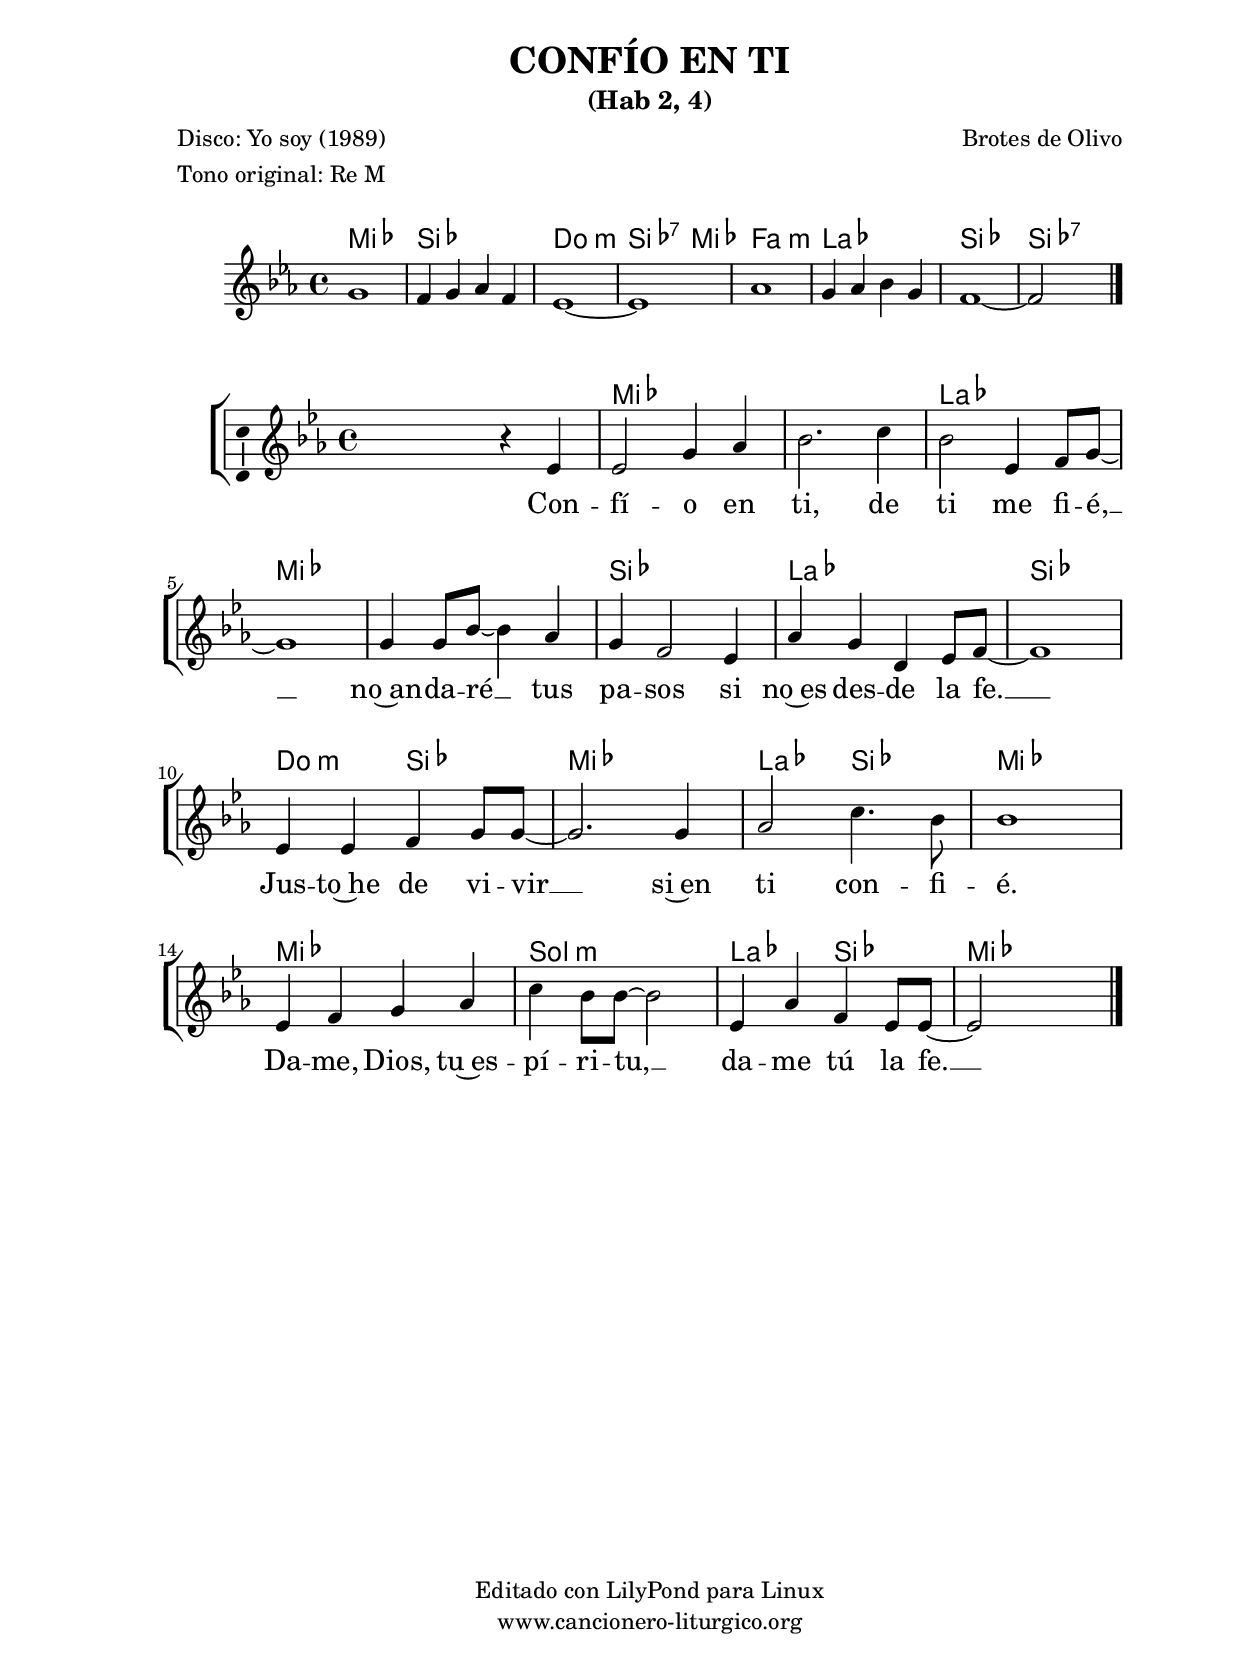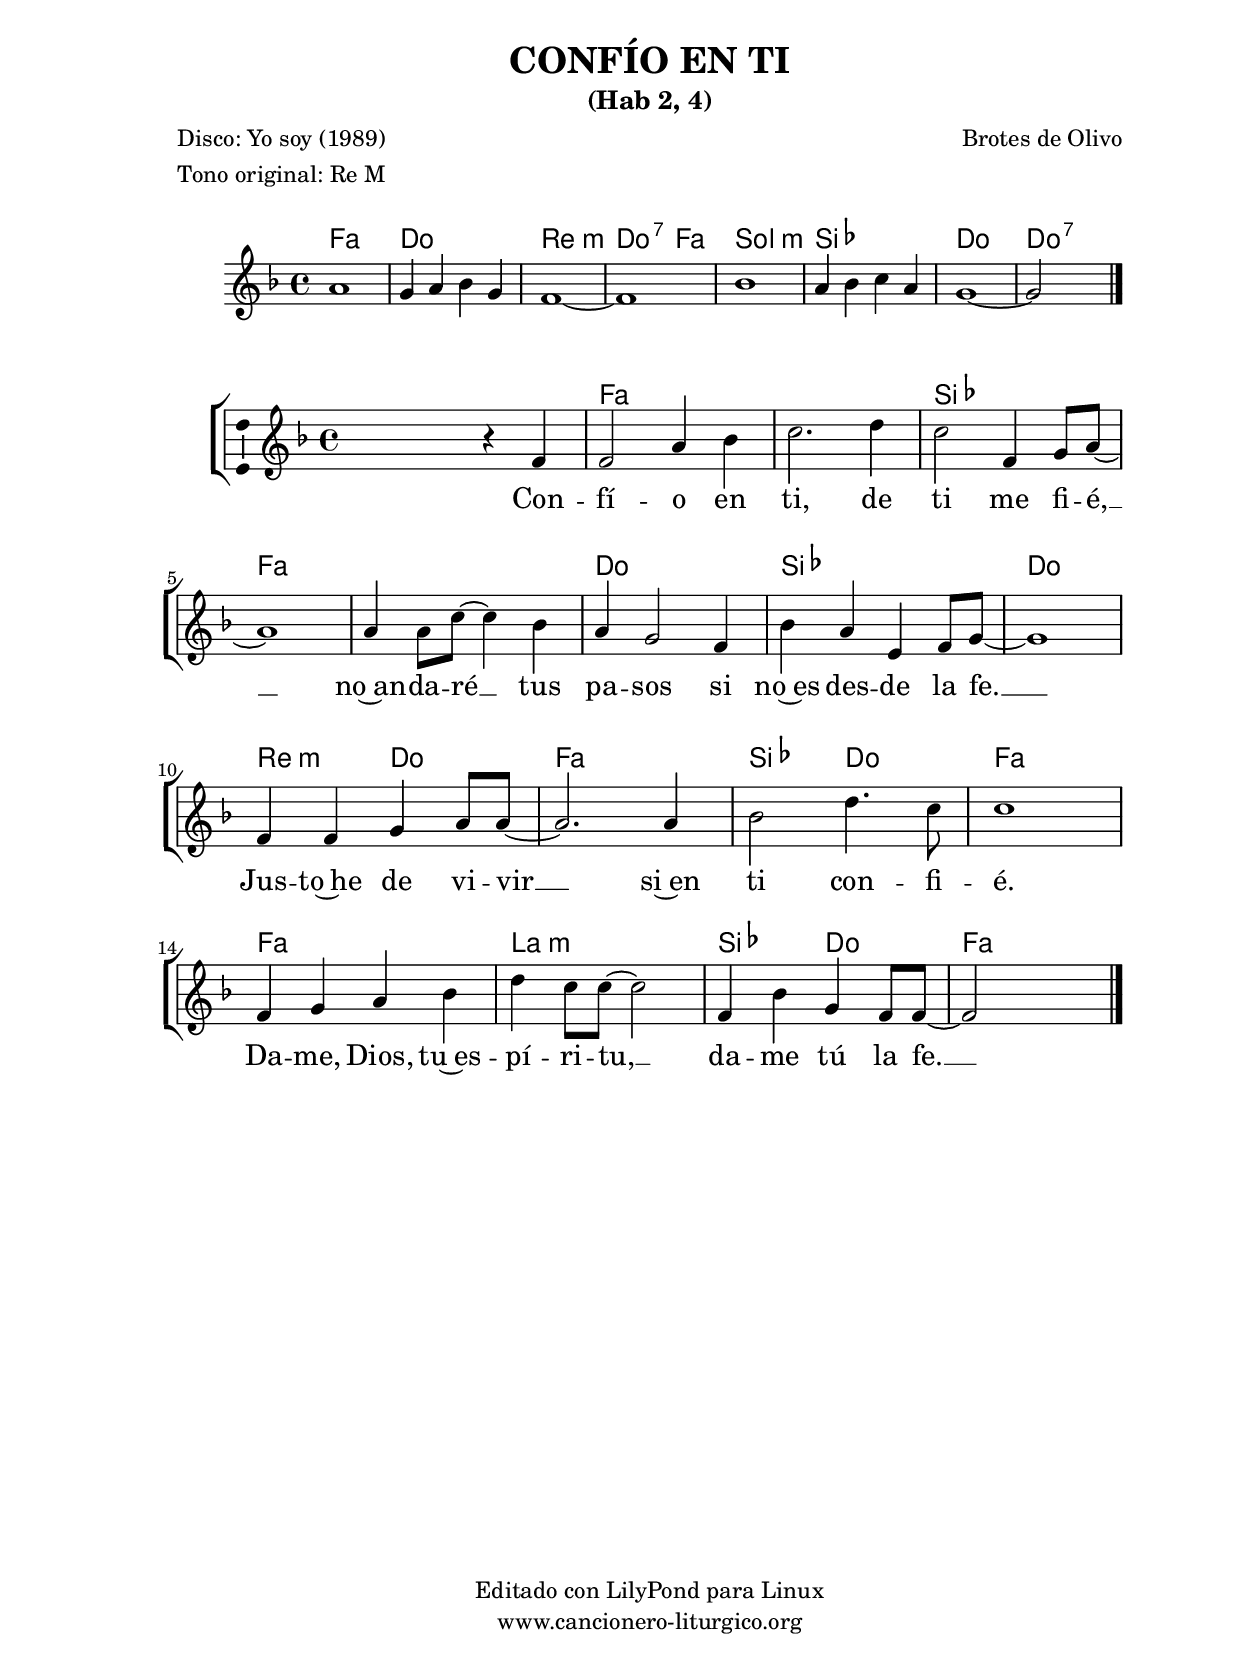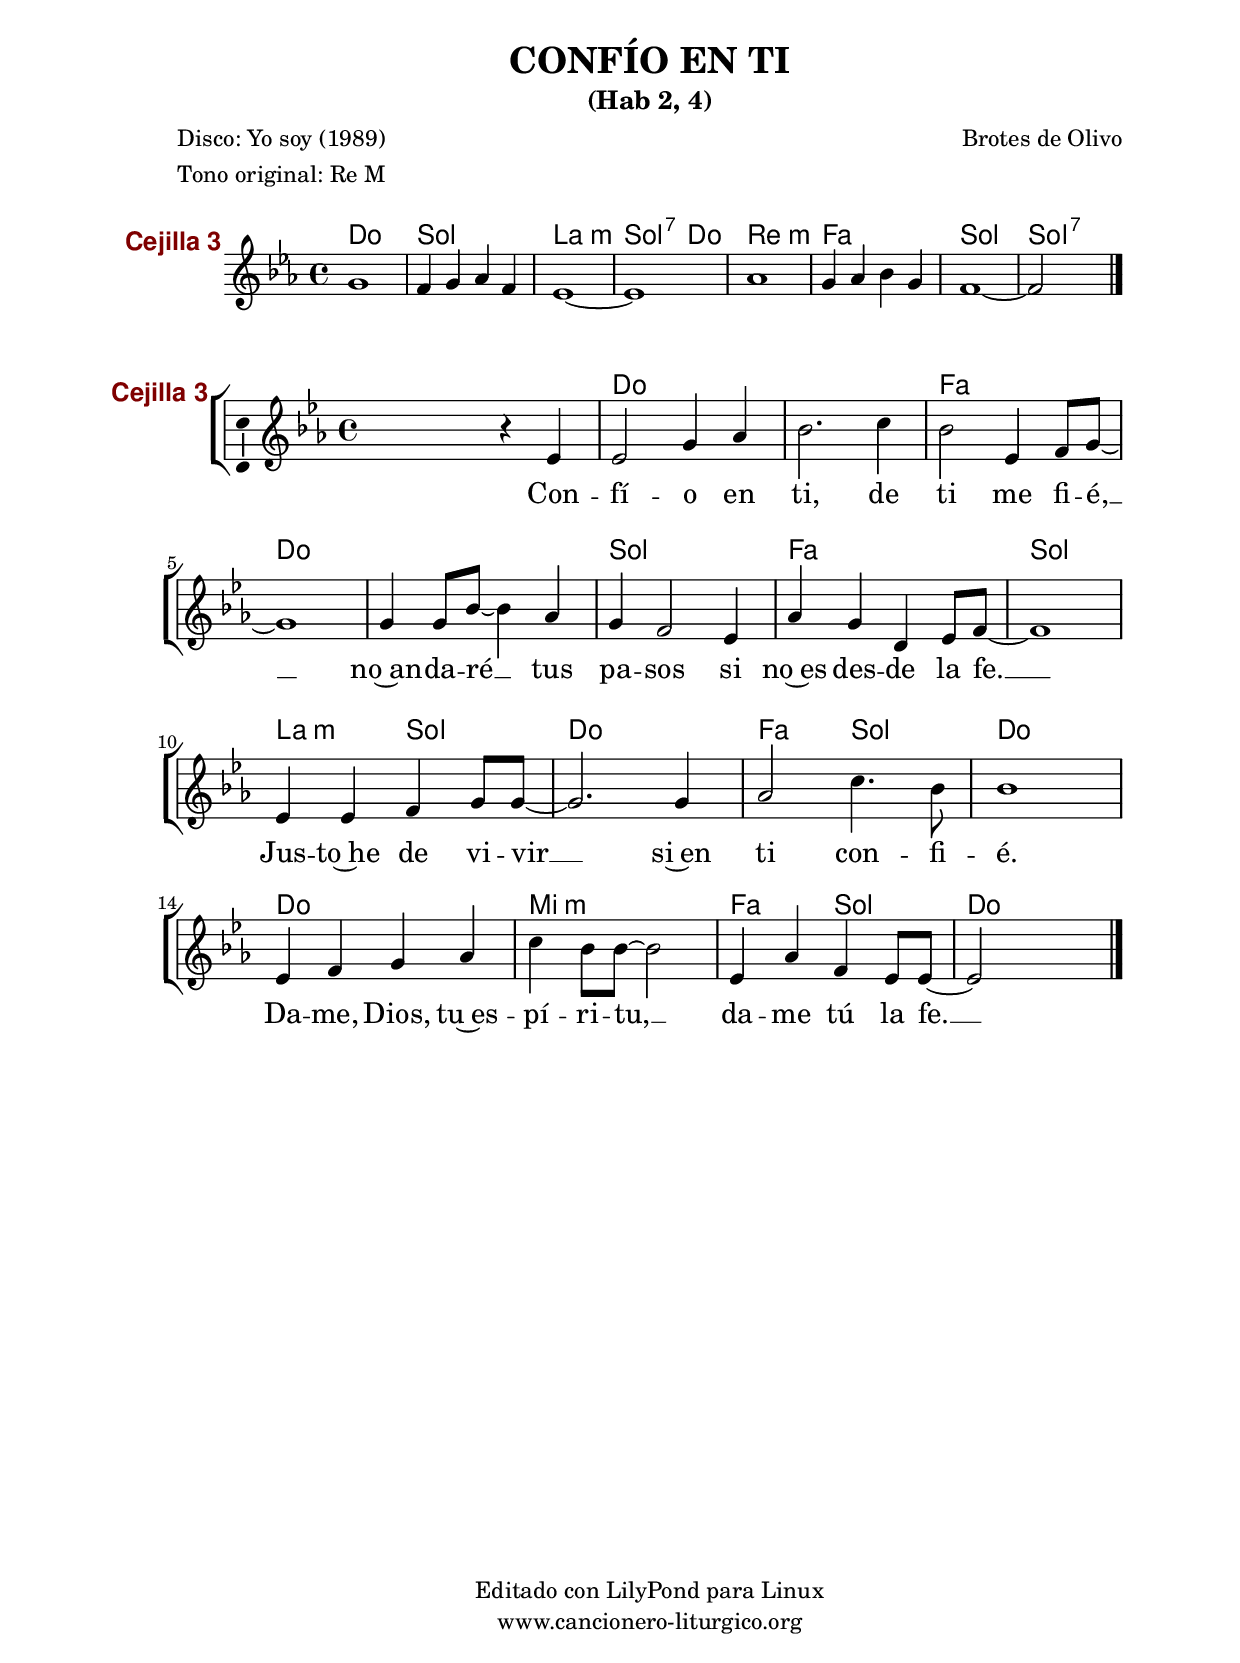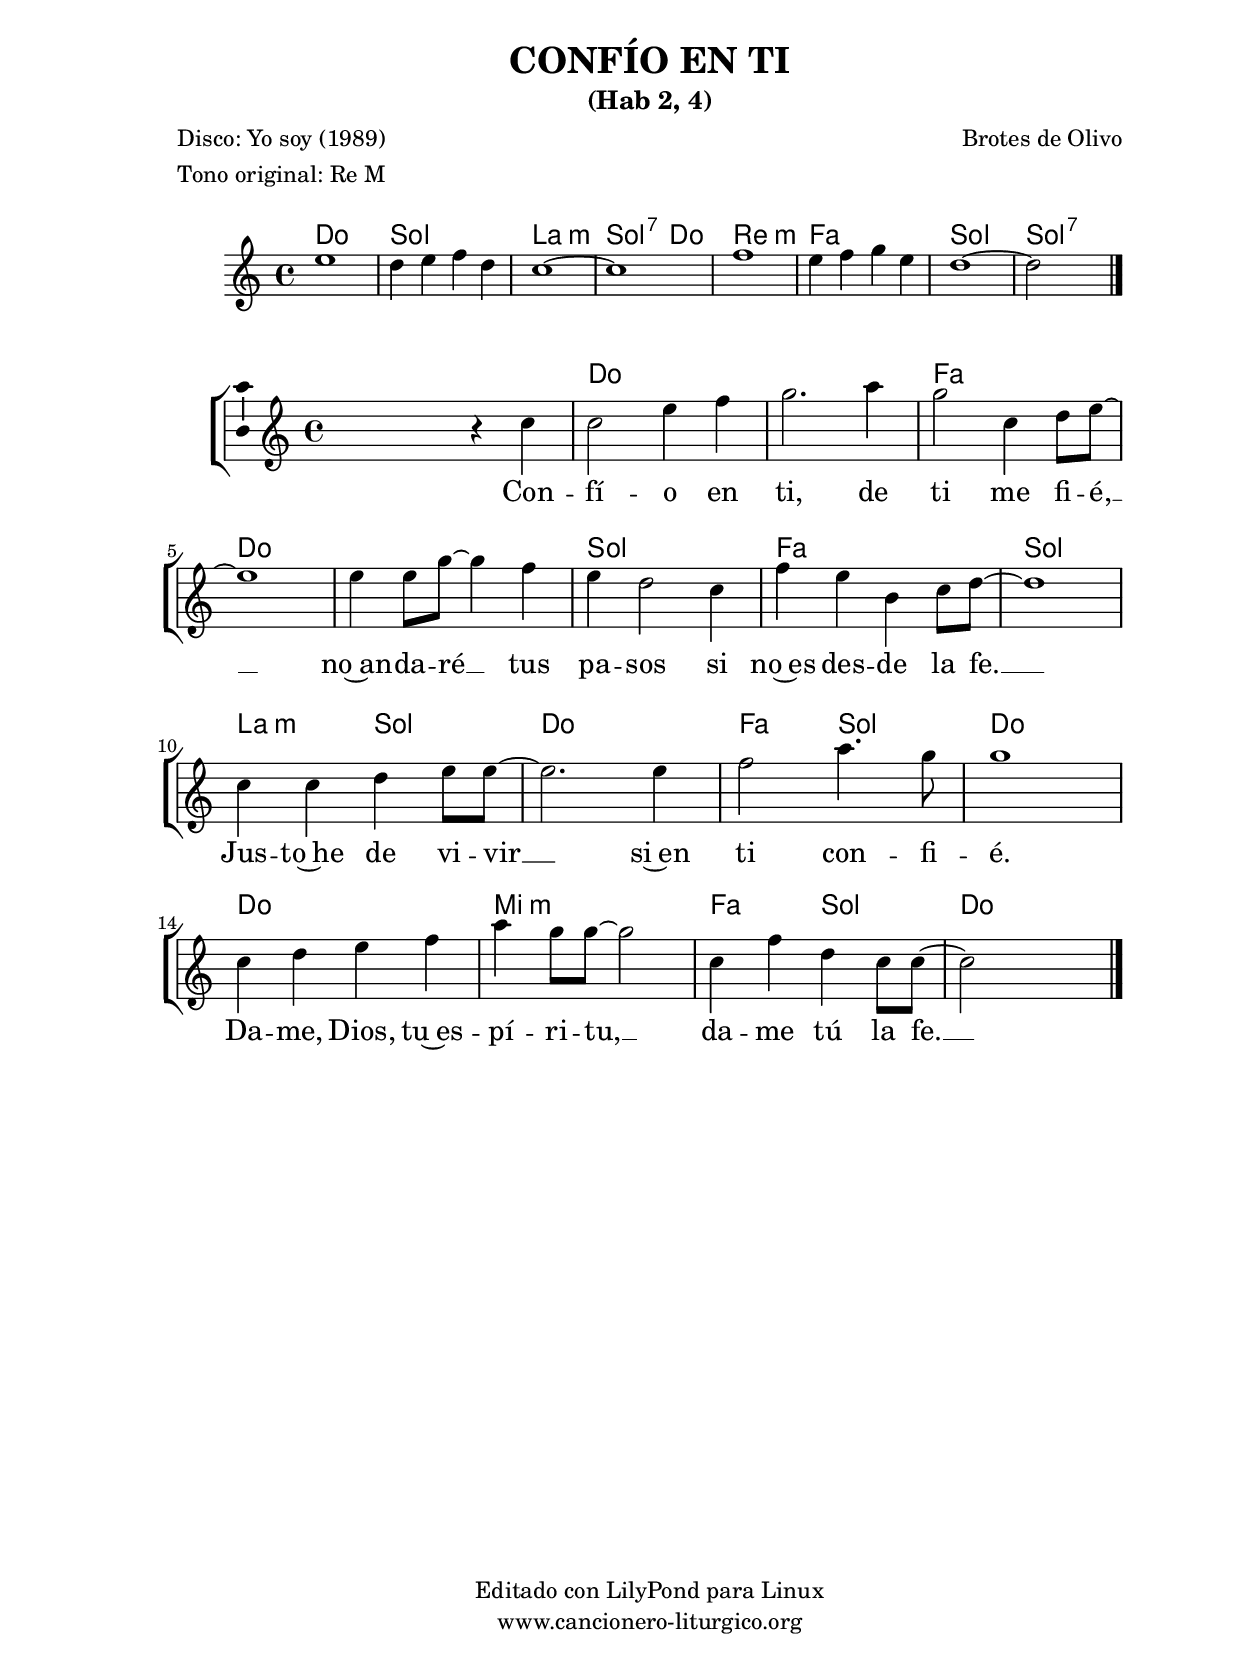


%versión de lilypond para la que se ha escrito esta partitura:
\version "2.16.0"

	%Tamaño papel
	#(set-default-paper-size "a4")
	%Tamaño partitura
	#(set-global-staff-size 20)
	%No responde al pulsar sobre una nota
	#(ly:set-option 'point-and-click #f)

%parámetros del encabezamiento:
\header {
	title = "CONFÍO EN TI"
	subtitle = "(Hab 2, 4)"
	composer = "Brotes de Olivo"
	poet = "Disco: Yo soy (1989)"
	meter = "Tono original: Re M"
	arranger = ""
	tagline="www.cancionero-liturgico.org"
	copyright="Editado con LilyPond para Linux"
	tiempo = ""
	usos = ""
	letra = ""
	}

%parámetros asociados al papel:
\paper  {
	oddHeaderMarkup = \markup {\fill-line { \on-the-fly #not-first-page \fromproperty #'header:title \on-the-fly #not-first-page \fromproperty #'header:composer }}
	evenHeaderMarkup = \markup {\fill-line { \fromproperty #'header:composer \fromproperty #'header:title }}
	#(set-paper-size "a4")
	print-page-number = ##f
	first-page-number = 1
	print-first-page-number = ##f
%	head-separation = 3.0 \cm
	top-margin = 2.0 \cm
	bottom-margin = 0.5\cm
%%%	bottom-margin = -2.0\cm
	left-margin = 3.0 \cm
	line-width = 16.0 \cm 
	indent = 8\mm
	interscoreline = 2.\mm
	between-system-space = 15\mm
%	para que las partituras no llenen la hoja:
	ragged-bottom = ##t
%	idem para la última hoja:
	ragged-last-bottom = ##f
%	para que las partituras llenen el ancho del papel:
	ragged-last = ##f
	after-title-space = 2.5 \cm
%page-count=1
%system-count=8

	%Flexible Vertical Spacing
%	markup-markup-spacing =
%	#'((basic-distance . 15) (minimum-distance . 15) (padding . 3))
	markup-system-spacing =
	#'((basic-distance . 15) (minimum-distance . 15) (padding . 3))
	system-system-spacing =
	#'((basic-distance . 15) (minimum-distance . 15) (padding . 3))
	score-system-spacing =
	#'((basic-distance . 15) (minimum-distance . 15) (padding . 5))
%	top-system-spacing = % header
%	#'((basic-distance . 8) (minimum-distance . 0) (padding . 0))
%	top-markup-spacing =
%	#'((basic-distance . 20) (minimum-distance . 20) (padding . 0))
	last-bottom-spacing = % footer
	#'((basic-distance . 5) (minimum-distance . 5) (padding . 0))
%	score-markup-spacing =
%	#'((basic-distance . 16) (minimum-distance . 13) (padding . 0))

	}


%parámetros que afectan a toda la partitura:
global =  {
	%clave de sol (G):
	\clef G
	%armadura:
	\transpose d ees
	\key d \major
	\tempo 4=140
	\set Score.tempoHideNote = ##t
	}


acordesintro = {
	\italianChords
	\chordmode {
	\transpose d ees
{

d1 a b:m a2:7 d e1:m g a a:7

}
}
}

melodiaintro = 

	\transpose d ees
{
	\relative c'{
	\time 4/4

fis1
e4 fis g e
d1~
d
g1
fis4 g a fis
e1~
e2 s2

\bar "|."
}
}

acordes = {
	\italianChords
	\chordmode {
	\transpose d ees
{

s1
d1 s g d d a g a b2:m a d1 g2 a d1 d fis:m g2 a d1

	}
	}
}

melodia = 

	\transpose d ees
{
	\relative c'{
	\time 4/4

s2 r4 d4
d2 fis4 g
a2. b4
a2 d,4 e8 fis~
fis1
fis4 fis8 a~a4 g4
fis4 e2 d4
g4 fis cis d8 e~
e1

\break

d4 d e fis8 fis~
fis2. fis4
g2 b4. a8
a1
d,4 e fis g
b4 a8 a~a2
d,4 g e d8 d~
d2 s2


\bar "|."
	}
	}


texto = \lyricmode {
Con -- fí -- o en ti,
de ti me fi -- é, __
no~an -- da -- ré __ tus pa -- sos
si no~es des -- de la fe. __
Jus -- to~he de vi -- vir __
si~en ti con -- fi -- é.
Da -- me, Dios, tu~es -- pí -- ri -- tu, __
da -- me tú la fe. __

	}


acordesintroStaff = \context ChordNames = acordesintroStaff <<
	\set chordChanges = ##t
	\acordesintro
	>>

acordesStaff = \context ChordNames = acordesStaff <<
	\set chordChanges = ##t
	\acordes
	>>


%%%%%%%%%%%%%%%%%%%%%%%%%%%%%%%%%%% CEJILLA %%%%%%%%%%%%%%%%%%%%%%%%%%%%%%%%%%%
acordesintrocejilla = {
%%%	\override ChordNames.ChordName #'font-size = #-1
%%%	\override ChordNames.ChordName #'font-series = #'bold
	\transpose ees c {
		\acordesintro
		}
	}

acordesintrocejillaStaff = \context ChordNames = acordesintrocejillaStaff <<
	\set Staff.instrumentName = \markup \with-color #darkred \larger \bold \sans "Cejilla 3"
	\set chordChanges = ##t
	\acordesintrocejilla
	>>
acordescejilla = {
%%%	\override ChordNames.ChordName #'font-size = #-1
%%%	\override ChordNames.ChordName #'font-series = #'bold
	\transpose ees c {
		\acordes
		}
	}

acordescejillaStaff = \context ChordNames = acordescejillaStaff <<
	\set Staff.instrumentName = \markup \with-color #darkred \larger \bold \sans "Cejilla 3"
	\set chordChanges = ##t
	\acordescejilla
	>>
%%%%%%%%%%%%%%%%%%%%%%%%%%%%%%%%%%% CEJILLA %%%%%%%%%%%%%%%%%%%%%%%%%%%%%%%%%%%


vozintroStaff = \context Voice = vozintroStaff
<<
	\override Staff.StaffSymbol #'staff-space = #(magstep -0.35)
	\set Staff.midiInstrument = #"english horn"
	\set Staff.midiMinimumVolume = #0.7
	\set Staff.midiMaximumVolume = #0.9
	\global
	\melodiaintro
	>>

vozStaff = \context Voice = vozStaff
\with {\consists "Ambitus_engraver"}
<<
%	\set Staff.instrumentName = ""
%	\set Staff.shortInstrumentName = ""
%	\set Staff.midiInstrument = #"clarinet"
%	\set Staff.midiInstrument = #"cello"
%	\set Staff.midiInstrument = #"flute"
	\set Staff.midiInstrument = #"electric guitar (jazz)"
%	\set Staff.midiInstrument = #"english horn"
%	\set Staff.midiInstrument = #"violin"
%	\set Staff.midiInstrument = #"glockenspiel"
	\set Staff.midiMinimumVolume = #0.7
	\set Staff.midiMaximumVolume = #0.9
	\global
	\melodia
	>>

textoStaff = \context Lyrics = textoStaff <<
	\lyricsto vozStaff \texto
	>>


\book {
	\score {
		\context ChoirStaff {
%			\override StaffGroup.SystemStartBracket #'collapse-height = #1
%			\override Score.SystemStartBar #'collapse-height = #1
			<<
			\acordesintroStaff
			\vozintroStaff
			>>
			}
		\layout {
	    		\context {
				\Lyrics
				\override LyricText #'font-size = #2
				}
	   		 \context {
				\Score
				\override StaffSymbol #'staff-space = #(magstep +3)
				}
			}
		}
	\score {
		\context ChoirStaff {
			\override StaffGroup.SystemStartBracket #'collapse-height = #1
			\override Score.SystemStartBar #'collapse-height = #1
			<<
			\acordesStaff
			\vozStaff
			\textoStaff
			>>
			}
		\layout {
	    		\context {
				\Lyrics
				\override LyricText #'font-size = #2
				}
	   		 \context {
				\Score
				\override StaffSymbol #'staff-space = #(magstep +3)
				}
			}
		}
	\score {
		\unfoldRepeats
		\context ChoirStaff {
			<<
			\acordesintroStaff
			\vozintroStaff
			>>
			<<
			\acordesStaff
			\vozStaff
			>>
			}
		\midi {
	  		\context {
	  			\Score
				tempoWholesPerMinute = #(ly:make-moment 70 4)
				}
			}
		}
	}


%Partitura para guitarra
#(define output-suffix "G")
\book {
	\score {
		\context ChoirStaff {
%			\override StaffGroup.SystemStartBracket #'collapse-height = #1
%			\override Score.SystemStartBar #'collapse-height = #1
			<<
			\acordesintrocejillaStaff
			\vozintroStaff
			>>
			}
		\layout {
%%%%%%%%%%%%%%%%%%%%%%%%%%%%%%%%%%% CEJILLA %%%%%%%%%%%%%%%%%%%%%%%%%%%%%%%%%%%
			\context {
				\ChordNames \consists Instrument_name_engraver
				}
%%%%%%%%%%%%%%%%%%%%%%%%%%%%%%%%%%% CEJILLA %%%%%%%%%%%%%%%%%%%%%%%%%%%%%%%%%%%
	    		\context {
				\Lyrics
				\override LyricText #'font-size = #2
				}
	   		 \context {
				\Score
				\override StaffSymbol #'staff-space = #(magstep +3)
				}
			}
		}
	\score {
		\context ChoirStaff {
			\override StaffGroup.SystemStartBracket #'collapse-height = #1
			\override Score.SystemStartBar #'collapse-height = #1
			<<
			\acordescejillaStaff
			\vozStaff
			\textoStaff
			>>
			}
		\layout {
%%%%%%%%%%%%%%%%%%%%%%%%%%%%%%%%%%% CEJILLA %%%%%%%%%%%%%%%%%%%%%%%%%%%%%%%%%%%
			\context {
				\ChordNames \consists Instrument_name_engraver
				}
%%%%%%%%%%%%%%%%%%%%%%%%%%%%%%%%%%% CEJILLA %%%%%%%%%%%%%%%%%%%%%%%%%%%%%%%%%%%
	    		\context {
				\Lyrics
				\override LyricText #'font-size = #2
				}
	   		 \context {
				\Score
				\override StaffSymbol #'staff-space = #(magstep +3)
				}
			}
		}
	}


#(define output-suffix "C")
\book {
	\score {
		\context ChoirStaff {
%			\override StaffGroup.SystemStartBracket #'collapse-height = #1
%			\override Score.SystemStartBar #'collapse-height = #1
\transpose c d
			<<
			\acordesintroStaff
			\vozintroStaff
			>>
			}
		\layout {
	    		\context {
				\Lyrics
				\override LyricText #'font-size = #2
				}
	   		 \context {
				\Score
				\override StaffSymbol #'staff-space = #(magstep +3)
				}
			}
		}
	\score {
		\context ChoirStaff {
			\override StaffGroup.SystemStartBracket #'collapse-height = #1
			\override Score.SystemStartBar #'collapse-height = #1
\transpose c d
			<<
			\acordesStaff
			\vozStaff
			\textoStaff
			>>
			}
		\layout {
	    		\context {
				\Lyrics
				\override LyricText #'font-size = #2
				}
	   		 \context {
				\Score
				\override StaffSymbol #'staff-space = #(magstep +3)
				}
			}
		}
	}


#(define output-suffix "S")
\book {
	\score {
		\context ChoirStaff {
%			\override StaffGroup.SystemStartBracket #'collapse-height = #1
%			\override Score.SystemStartBar #'collapse-height = #1
\transpose c a
			<<
			\acordesintroStaff
			\vozintroStaff
			>>
			}
		\layout {
	    		\context {
				\Lyrics
				\override LyricText #'font-size = #2
				}
	   		 \context {
				\Score
				\override StaffSymbol #'staff-space = #(magstep +3)
				}
			}
		}
	\score {
		\context ChoirStaff {
			\override StaffGroup.SystemStartBracket #'collapse-height = #1
			\override Score.SystemStartBar #'collapse-height = #1
\transpose c a
			<<
			\acordesStaff
			\vozStaff
			\textoStaff
			>>
			}
		\layout {
	    		\context {
				\Lyrics
				\override LyricText #'font-size = #2
				}
	   		 \context {
				\Score
				\override StaffSymbol #'staff-space = #(magstep +3)
				}
			}
		}
	}


